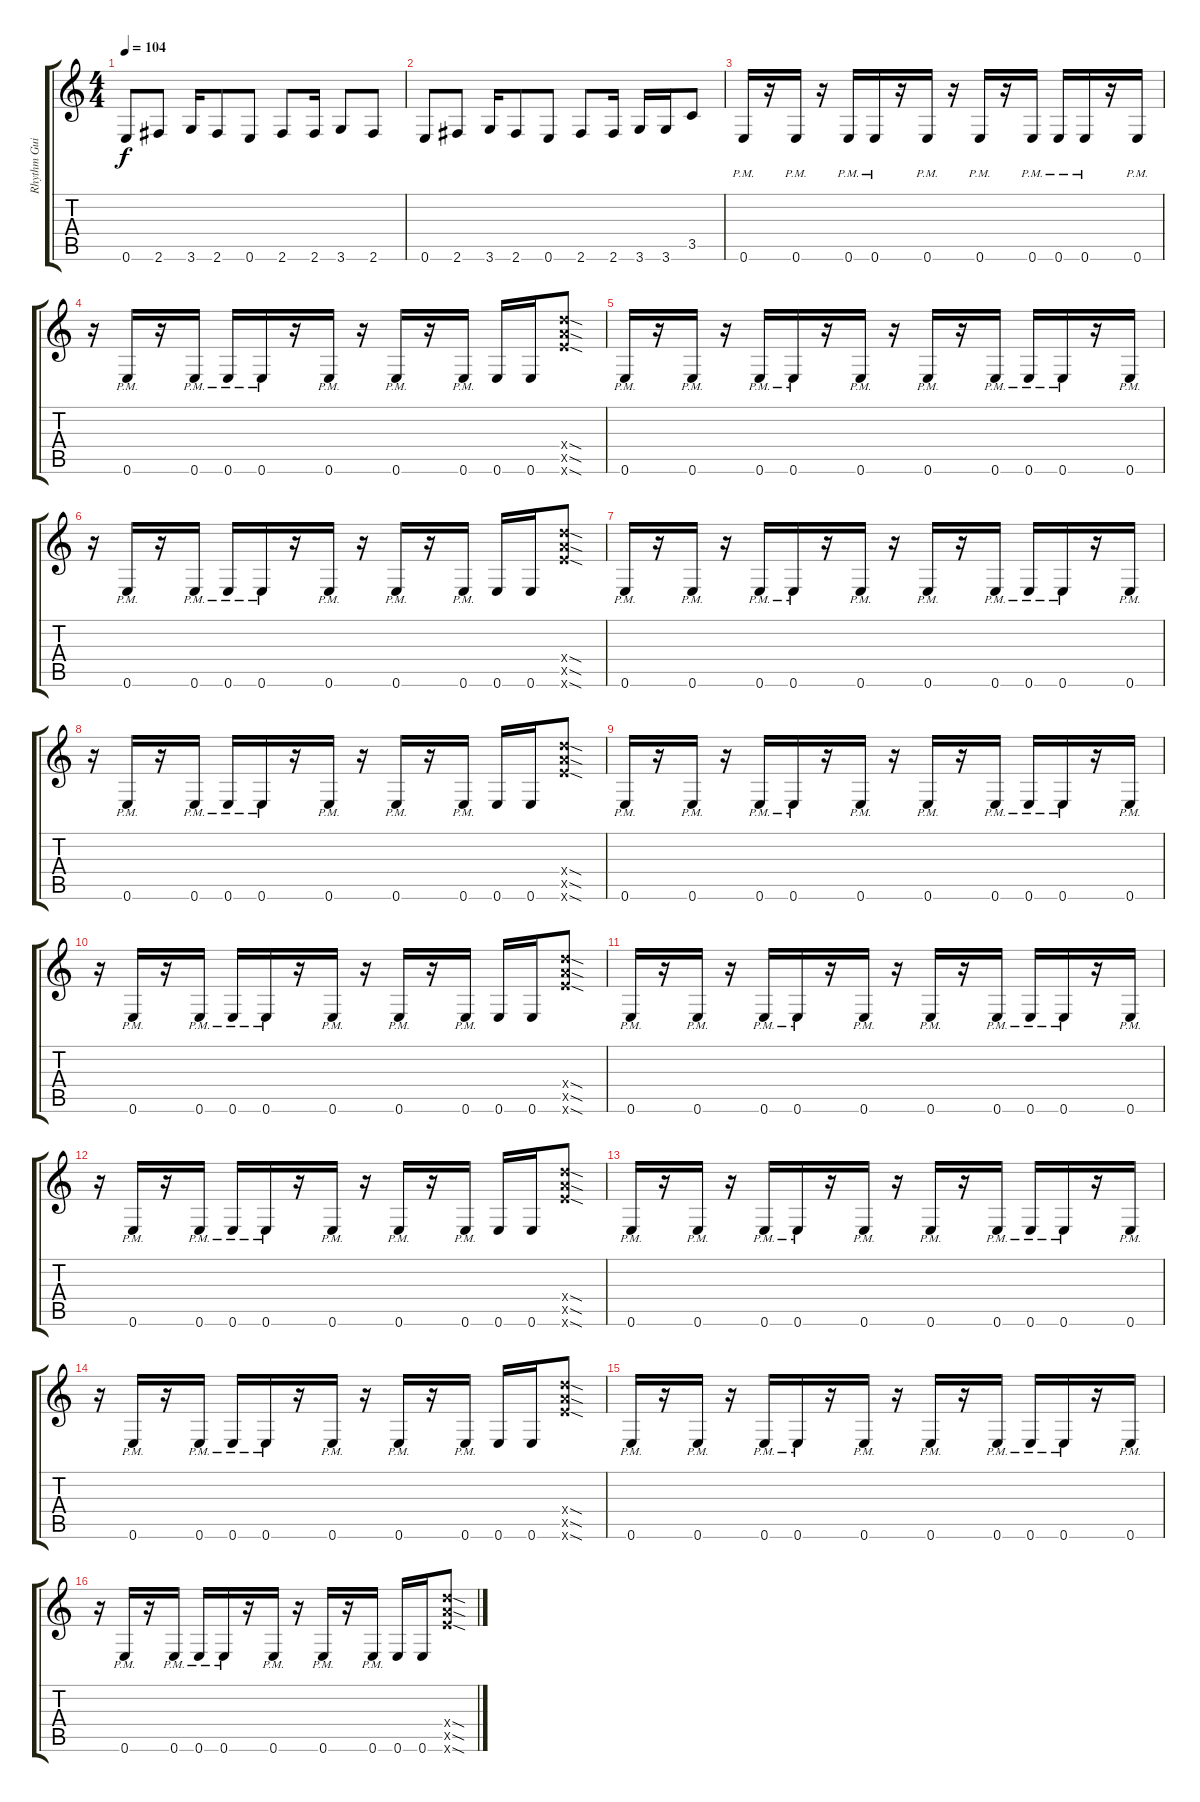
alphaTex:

\track ("Rhythm Guitar" "Rhythm Gui") {instrument distortionguitar}
\staff {score tabs}
\tuning (E4 B3 G3 D3 A2 E2) {hide}
\ts (4 4)
\tempo 104
\clef g2
\ks c
0.6.8{dy f} 2.6.8 3.6.16 2.6.8 0.6.8 2.6.8 2.6.16 3.6.8 2.6.8 |
0.6.8 2.6.8 3.6.16 2.6.8 0.6.8 2.6.8 2.6.16 3.6.16 3.6.16 3.5.8 |
0.6{pm}.16 r.16 0.6{pm}.16 r.16 0.6{pm}.16 0.6{pm}.16 r.16 0.6{pm}.16 r.16 0.6{pm}.16 r.16 0.6{pm}.16 0.6{pm}.16 0.6{pm}.16 r.16 0.6{pm}.16 |
r.16 0.6{pm}.16 r.16 0.6{pm}.16 0.6{pm}.16 0.6{pm}.16 r.16 0.6{pm}.16 r.16 0.6{pm}.16 r.16 0.6{pm}.16 0.6.16 0.6.16 (12.4{sod x} 12.5{sod x} 12.6{sod x}).8 |
0.6{pm}.16 r.16 0.6{pm}.16 r.16 0.6{pm}.16 0.6{pm}.16 r.16 0.6{pm}.16 r.16 0.6{pm}.16 r.16 0.6{pm}.16 0.6{pm}.16 0.6{pm}.16 r.16 0.6{pm}.16 |
r.16 0.6{pm}.16 r.16 0.6{pm}.16 0.6{pm}.16 0.6{pm}.16 r.16 0.6{pm}.16 r.16 0.6{pm}.16 r.16 0.6{pm}.16 0.6.16 0.6.16 (12.4{sod x} 12.5{sod x} 12.6{sod x}).8 |
0.6{pm}.16 r.16 0.6{pm}.16 r.16 0.6{pm}.16 0.6{pm}.16 r.16 0.6{pm}.16 r.16 0.6{pm}.16 r.16 0.6{pm}.16 0.6{pm}.16 0.6{pm}.16 r.16 0.6{pm}.16 |
r.16 0.6{pm}.16 r.16 0.6{pm}.16 0.6{pm}.16 0.6{pm}.16 r.16 0.6{pm}.16 r.16 0.6{pm}.16 r.16 0.6{pm}.16 0.6.16 0.6.16 (12.4{sod x} 12.5{sod x} 12.6{sod x}).8 |
0.6{pm}.16 r.16 0.6{pm}.16 r.16 0.6{pm}.16 0.6{pm}.16 r.16 0.6{pm}.16 r.16 0.6{pm}.16 r.16 0.6{pm}.16 0.6{pm}.16 0.6{pm}.16 r.16 0.6{pm}.16 |
r.16 0.6{pm}.16 r.16 0.6{pm}.16 0.6{pm}.16 0.6{pm}.16 r.16 0.6{pm}.16 r.16 0.6{pm}.16 r.16 0.6{pm}.16 0.6.16 0.6.16 (12.4{sod x} 12.5{sod x} 12.6{sod x}).8 |
0.6{pm}.16 r.16 0.6{pm}.16 r.16 0.6{pm}.16 0.6{pm}.16 r.16 0.6{pm}.16 r.16 0.6{pm}.16 r.16 0.6{pm}.16 0.6{pm}.16 0.6{pm}.16 r.16 0.6{pm}.16 |
r.16 0.6{pm}.16 r.16 0.6{pm}.16 0.6{pm}.16 0.6{pm}.16 r.16 0.6{pm}.16 r.16 0.6{pm}.16 r.16 0.6{pm}.16 0.6.16 0.6.16 (12.4{sod x} 12.5{sod x} 12.6{sod x}).8 |
0.6{pm}.16 r.16 0.6{pm}.16 r.16 0.6{pm}.16 0.6{pm}.16 r.16 0.6{pm}.16 r.16 0.6{pm}.16 r.16 0.6{pm}.16 0.6{pm}.16 0.6{pm}.16 r.16 0.6{pm}.16 |
r.16 0.6{pm}.16 r.16 0.6{pm}.16 0.6{pm}.16 0.6{pm}.16 r.16 0.6{pm}.16 r.16 0.6{pm}.16 r.16 0.6{pm}.16 0.6.16 0.6.16 (12.4{sod x} 12.5{sod x} 12.6{sod x}).8 |
0.6{pm}.16 r.16 0.6{pm}.16 r.16 0.6{pm}.16 0.6{pm}.16 r.16 0.6{pm}.16 r.16 0.6{pm}.16 r.16 0.6{pm}.16 0.6{pm}.16 0.6{pm}.16 r.16 0.6{pm}.16 |
r.16 0.6{pm}.16 r.16 0.6{pm}.16 0.6{pm}.16 0.6{pm}.16 r.16 0.6{pm}.16 r.16 0.6{pm}.16 r.16 0.6{pm}.16 0.6.16 0.6.16 (12.4{sod x} 12.5{sod x} 12.6{sod x}).8
